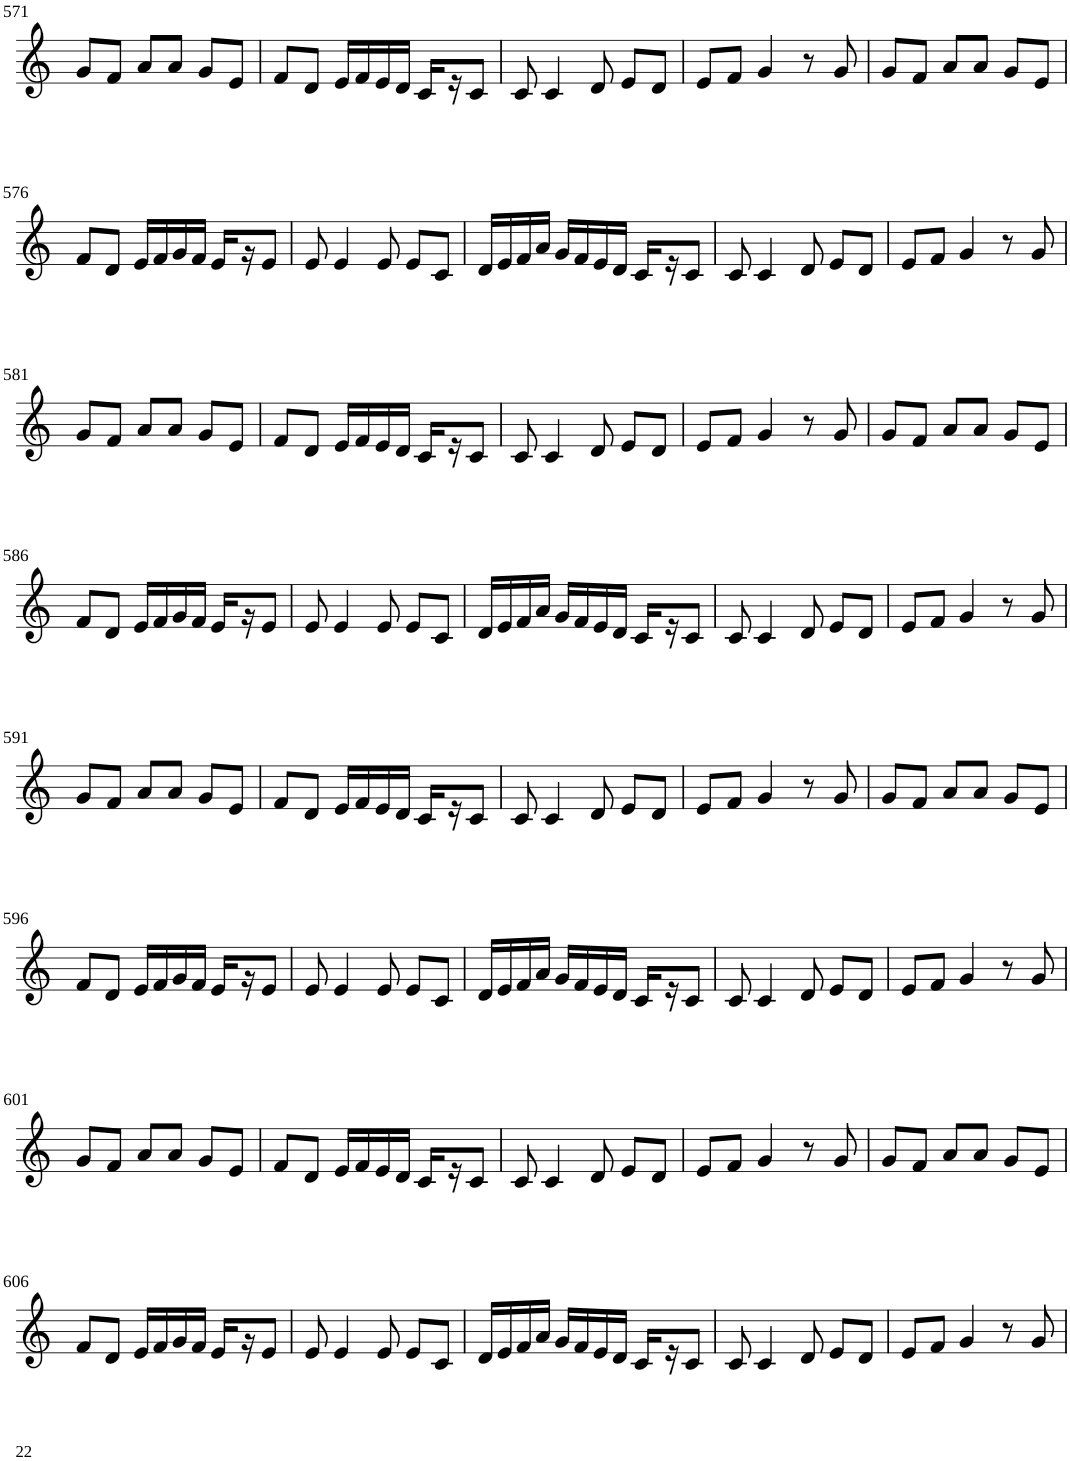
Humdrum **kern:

**kern
*part1
*staff1
*I"Violin
!!LO:PB:g=z
*clefG2
*k[]
*M3/4
=571
8g/L
8f/J
8a/L
8a/J
8g/L
8e/J
=572
8f/L
8d/J
16e/LL
16f/
16e/
16d/JJ
16c/LL
16r
8c/J
=573
8c/
4c/
8d/
8e/L
8d/J
=574
8e/L
8f/J
4g/
8r
8g/
=575
8g/L
8f/J
8a/L
8a/J
8g/L
8e/J
!!LO:LB:g=z
=576
8f/L
8d/J
16e/LL
16f/
16g/
16f/JJ
16e/LL
16r
8e/J
=577
8e/
4e/
8e/
8e/L
8c/J
=578
16d/LL
16e/
16f/
16a/JJ
16g/LL
16f/
16e/
16d/JJ
16c/LL
16r
8c/J
=579
8c/
4c/
8d/
8e/L
8d/J
=580
8e/L
8f/J
4g/
8r
8g/
!!LO:LB:g=z
=581
8g/L
8f/J
8a/L
8a/J
8g/L
8e/J
=582
8f/L
8d/J
16e/LL
16f/
16e/
16d/JJ
16c/LL
16r
8c/J
=583
8c/
4c/
8d/
8e/L
8d/J
=584
8e/L
8f/J
4g/
8r
8g/
=585
8g/L
8f/J
8a/L
8a/J
8g/L
8e/J
!!LO:LB:g=z
=586
8f/L
8d/J
16e/LL
16f/
16g/
16f/JJ
16e/LL
16r
8e/J
=587
8e/
4e/
8e/
8e/L
8c/J
=588
16d/LL
16e/
16f/
16a/JJ
16g/LL
16f/
16e/
16d/JJ
16c/LL
16r
8c/J
=589
8c/
4c/
8d/
8e/L
8d/J
=590
8e/L
8f/J
4g/
8r
8g/
!!LO:LB:g=z
=591
8g/L
8f/J
8a/L
8a/J
8g/L
8e/J
=592
8f/L
8d/J
16e/LL
16f/
16e/
16d/JJ
16c/LL
16r
8c/J
=593
8c/
4c/
8d/
8e/L
8d/J
=594
8e/L
8f/J
4g/
8r
8g/
=595
8g/L
8f/J
8a/L
8a/J
8g/L
8e/J
!!LO:LB:g=z
=596
8f/L
8d/J
16e/LL
16f/
16g/
16f/JJ
16e/LL
16r
8e/J
=597
8e/
4e/
8e/
8e/L
8c/J
=598
16d/LL
16e/
16f/
16a/JJ
16g/LL
16f/
16e/
16d/JJ
16c/LL
16r
8c/J
=599
8c/
4c/
8d/
8e/L
8d/J
=600
8e/L
8f/J
4g/
8r
8g/
!!LO:LB:g=z
=601
8g/L
8f/J
8a/L
8a/J
8g/L
8e/J
=602
8f/L
8d/J
16e/LL
16f/
16e/
16d/JJ
16c/LL
16r
8c/J
=603
8c/
4c/
8d/
8e/L
8d/J
=604
8e/L
8f/J
4g/
8r
8g/
=605
8g/L
8f/J
8a/L
8a/J
8g/L
8e/J
!!LO:LB:g=z
=606
8f/L
8d/J
16e/LL
16f/
16g/
16f/JJ
16e/LL
16r
8e/J
=607
8e/
4e/
8e/
8e/L
8c/J
=608
16d/LL
16e/
16f/
16a/JJ
16g/LL
16f/
16e/
16d/JJ
16c/LL
16r
8c/J
=609
8c/
4c/
8d/
8e/L
8d/J
=610
8e/L
8f/J
4g/
8r
8g/
=
*-
